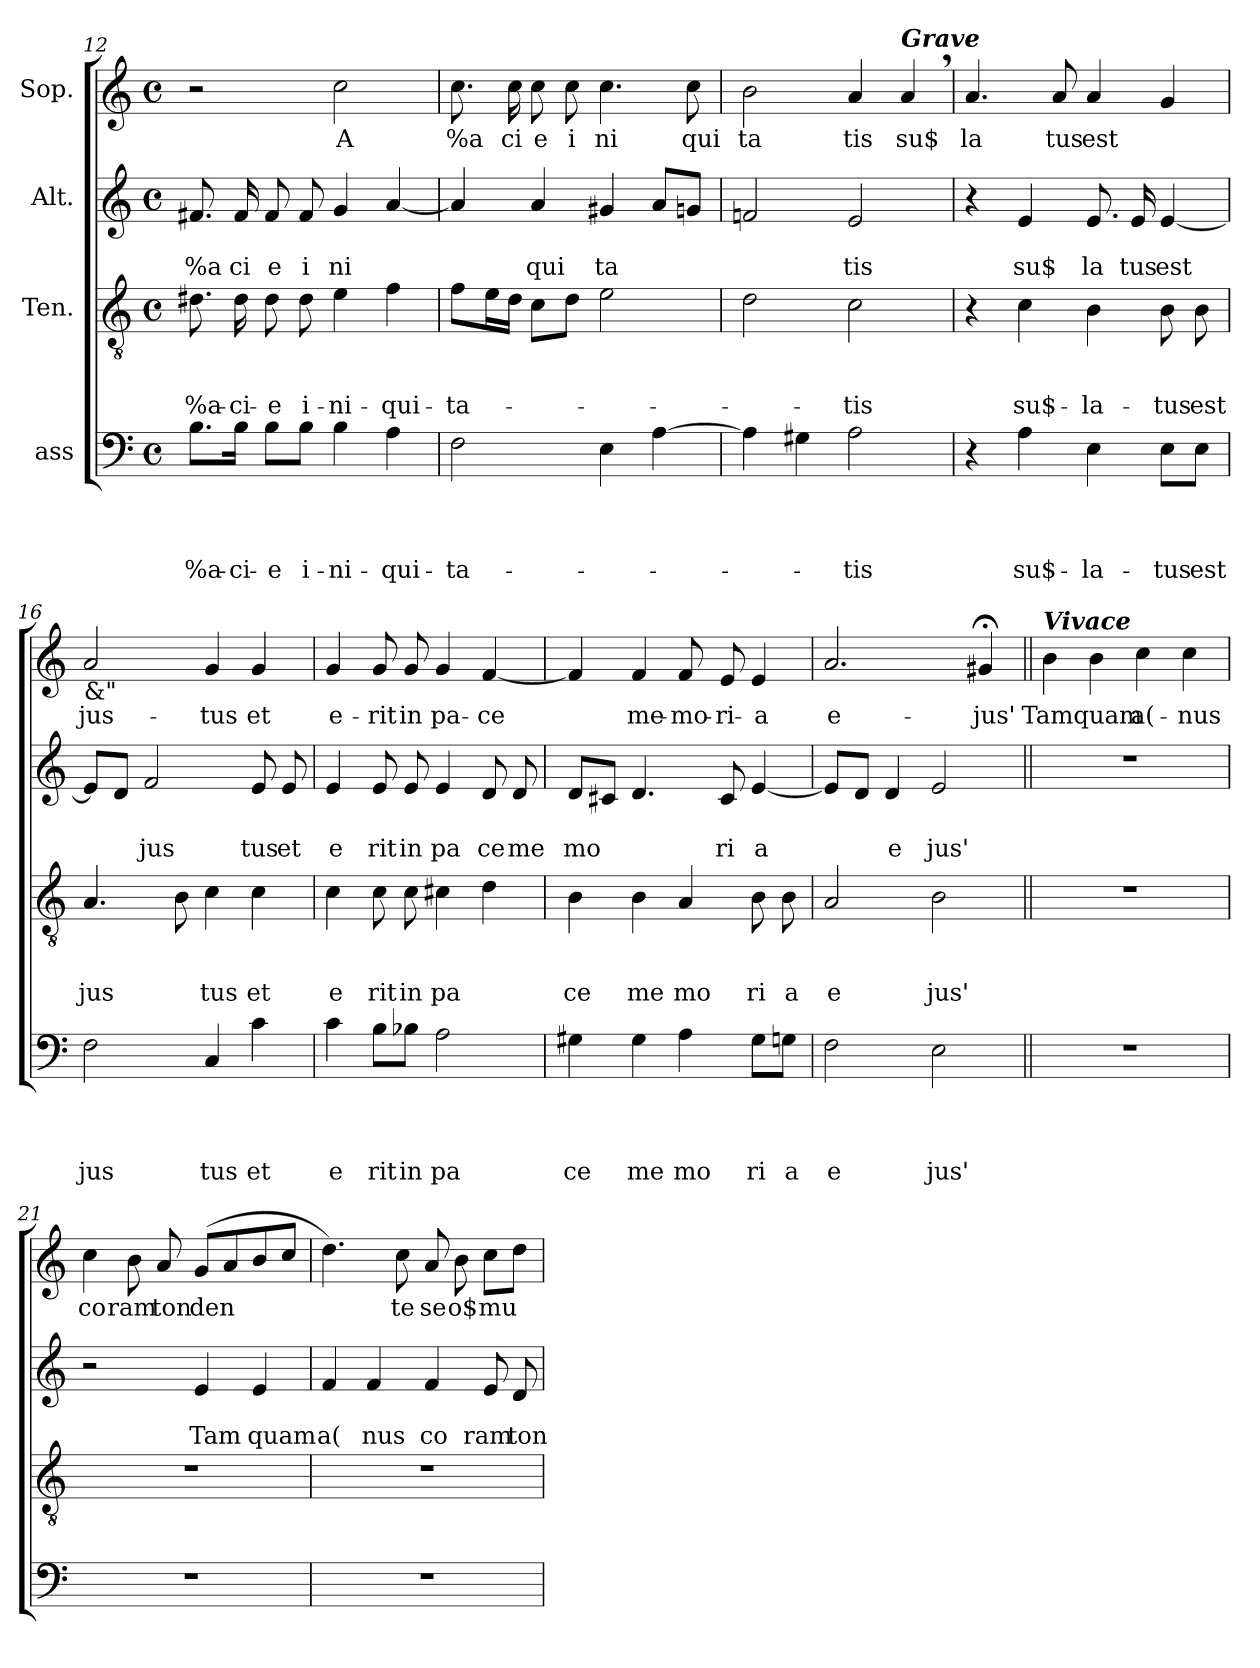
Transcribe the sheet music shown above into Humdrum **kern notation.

**kern	**text	**text	**text	**text	**kern	**text	**text	**text	**kern	**text	**text	**kern	**text
*part4	*part4	*part4	*part4	*part4	*part3	*part3	*part3	*part3	*part2	*part2	*part2	*part1	*part1
*staff4	*staff4	*staff4	*staff4	*staff4	*staff3	*staff3	*staff3	*staff3	*staff2	*staff2	*staff2	*staff1	*staff1
*I"ass	*	*	*	*	*I"Ten.	*	*	*	*I"Alt.	*	*	*I"Sop.	*
*clefF4	*	*	*	*	*clefGv2	*	*	*	*clefG2	*	*	*clefG2	*
*k[]	*	*	*	*	*k[]	*	*	*	*k[]	*	*	*k[]	*
*C:	*	*	*	*	*C:	*	*	*	*C:	*	*	*C:	*
*M4/4	*	*	*	*	*M4/4	*	*	*	*M4/4	*	*	*M4/4	*
*met(c)	*	*	*	*	*met(c)	*	*	*	*met(c)	*	*	*met(c)	*
=12	=12	=12	=12	=12	=12	=12	=12	=12	=12	=12	=12	=12	=12
!	!	!	!	!LO:LY:b	!	!	!	!LO:LY:b	!	!	!LO:LY:b	!	!
8.B\L	.	.	.	%a-	8.d#X\	.	.	%a-	8.f#X/	.	%a	2r	.
!	!	!	!	!LO:LY:b	!	!	!	!LO:LY:b	!	!	!LO:LY:b	!	!
16B\Jk	.	.	.	-ci-	16d#\	.	.	-ci-	16f#/	.	ci	.	.
!	!	!	!	!LO:LY:b	!	!	!	!LO:LY:b	!	!	!LO:LY:b	!	!
8B\L	.	.	.	-e	8d#\	.	.	-e	8f#/	.	e	.	.
!	!	!	!	!LO:LY:b	!	!	!	!LO:LY:b	!	!	!LO:LY:b	!	!
8B\J	.	.	.	i-	8d#\	.	.	i-	8f#/	.	i	.	.
!	!	!	!	!LO:LY:b	!	!	!	!LO:LY:b	!	!	!LO:LY:b	!	!LO:LY:b
4B\	.	.	.	-ni-	4e\	.	.	-ni-	4g/	.	ni	2cc\	A
!	!	!	!	!LO:LY:b	!	!	!	!LO:LY:b	!	!	!	!	!
4A\	.	.	.	-qui-	4f\	.	.	-qui-	[<4a/	.	.	.	.
=13	=13	=13	=13	=13	=13	=13	=13	=13	=13	=13	=13	=13	=13
!	!	!	!	!LO:LY:b	!	!	!	!LO:LY:b	!	!	!	!	!LO:LY:b
2F\	.	.	.	-ta-	8f\L	.	.	-ta-	4a/]	.	.	8.cc\	%a
.	.	.	.	.	16e\L	.	.	.	.	.	.	.	.
!	!	!	!	!	!	!	!	!	!	!	!	!	!LO:LY:b
.	.	.	.	.	16d\JJ	.	.	.	.	.	.	16cc\	ci
!	!	!	!	!	!	!	!	!	!	!	!LO:LY:b	!	!LO:LY:b
.	.	.	.	.	8c\L	.	.	.	4a/	.	qui	8cc\	e
!	!	!	!	!	!	!	!	!	!	!	!	!	!LO:LY:b
.	.	.	.	.	8d\J	.	.	.	.	.	.	8cc\	i
!	!	!	!	!	!	!	!	!	!	!	!LO:LY:b	!	!LO:LY:b
4E\	.	.	.	.	2e\	.	.	.	4g#X/	.	ta	4.cc\	ni
[>4A\	.	.	.	.	.	.	.	.	8a/L	.	.	.	.
!	!	!	!	!	!	!	!	!	!	!	!	!	!LO:LY:b
.	.	.	.	.	.	.	.	.	8gn/J	.	.	8cc\	qui
=14	=14	=14	=14	=14	=14	=14	=14	=14	=14	=14	=14	=14	=14
!	!	!	!	!	!	!	!	!	!	!	!	!	!LO:LY:b
4A\]	.	.	.	.	2d\	.	.	.	2fn/	.	.	2b\	ta
4G#X\	.	.	.	.	.	.	.	.	.	.	.	.	.
!	!	!	!	!LO:LY:b	!	!	!	!LO:LY:b	!	!	!LO:LY:b	!	!LO:LY:b
2A\	.	.	.	-tis	2c\	.	.	-tis	2e/	.	tis	4a/	tis
!	!	!	!	!	!	!	!	!	!	!	!	!LO:TX:a:Bi:t=Grave	!
!	!	!	!	!	!	!	!	!	!	!	!	!	!LO:LY:b
.	.	.	.	.	.	.	.	.	.	.	.	4a,>/	su$
=15	=15	=15	=15	=15	=15	=15	=15	=15	=15	=15	=15	=15	=15
!	!	!	!	!	!	!	!	!	!	!	!	!	!LO:LY:b
4r	.	.	.	.	4r	.	.	.	4r	.	.	4.a/	la
!	!	!	!	!LO:LY:b	!	!	!	!LO:LY:b	!	!	!LO:LY:b	!	!
4A\	.	.	.	su$-	4c\	.	.	su$-	4e/	.	su$	.	.
!	!	!	!	!	!	!	!	!	!	!	!	!	!LO:LY:b
.	.	.	.	.	.	.	.	.	.	.	.	8a/	tus
!	!	!	!	!LO:LY:b	!	!	!	!LO:LY:b	!	!	!LO:LY:b	!	!LO:LY:b
4E\	.	.	.	-la-	4B\	.	.	-la-	8.e/	.	la	4a/	est
!	!	!	!	!	!	!	!	!	!	!	!LO:LY:b	!	!
.	.	.	.	.	.	.	.	.	16e/	.	tus	.	.
!	!	!	!	!LO:LY:b	!	!	!	!LO:LY:b	!	!	!LO:LY:b	!	!
8E\L	.	.	.	-tus	8B\	.	.	-tus	[<4e/	.	est	4g/	.
!	!	!	!	!LO:LY:b	!	!	!	!LO:LY:b	!	!	!	!	!
8E\J	.	.	.	est	8B\	.	.	est	.	.	.	.	.
!!LO:LB:g=z
=16	=16	=16	=16	=16	=16	=16	=16	=16	=16	=16	=16	=16	=16
!	!	!	!	!	!	!	!	!	!	!	!	!LO:TX:b:t=&"	!
!	!	!	!	!LO:LY:b	!	!	!	!LO:LY:b	!	!	!	!	!LO:LY:b
2F\	.	.	.	jus	4.A/	.	.	jus	8e/L]	.	.	2a/	jus-
.	.	.	.	.	.	.	.	.	8d/J	.	.	.	.
!	!	!	!	!	!	!	!	!	!	!	!LO:LY:b	!	!
.	.	.	.	.	.	.	.	.	2f/	.	jus	.	.
.	.	.	.	.	8B\	.	.	.	.	.	.	.	.
!	!	!	!	!LO:LY:b	!	!	!	!LO:LY:b	!	!	!	!	!LO:LY:b
4C/	.	.	.	tus	4c\	.	.	tus	.	.	.	4g/	-tus
!	!	!	!	!LO:LY:b	!	!	!	!LO:LY:b	!	!	!LO:LY:b	!	!LO:LY:b
4c\	.	.	.	et	4c\	.	.	et	8e/	.	tus	4g/	et
!	!	!	!	!	!	!	!	!	!	!	!LO:LY:b	!	!
.	.	.	.	.	.	.	.	.	8e/	.	et	.	.
=17	=17	=17	=17	=17	=17	=17	=17	=17	=17	=17	=17	=17	=17
!	!	!	!	!LO:LY:b	!	!	!	!LO:LY:b	!	!	!LO:LY:b	!	!LO:LY:b
4c\	.	.	.	e	4c\	.	.	e	4e/	.	e	4g/	e-
!	!	!	!	!LO:LY:b	!	!	!	!LO:LY:b	!	!	!LO:LY:b	!	!LO:LY:b
8B\L	.	.	.	rit	8c\	.	.	rit	8e/	.	rit	8g/	-rit
!	!	!	!	!LO:LY:b	!	!	!	!LO:LY:b	!	!	!LO:LY:b	!	!LO:LY:b
8B-X\J	.	.	.	in	8c\	.	.	in	8e/	.	in	8g/	in
!	!	!	!	!LO:LY:b	!	!	!	!LO:LY:b	!	!	!LO:LY:b	!	!LO:LY:b
2A\	.	.	.	pa	4c#X\	.	.	pa	4e/	.	pa	4g/	pa-
!	!	!	!	!	!	!	!	!	!	!	!LO:LY:b	!	!LO:LY:b
.	.	.	.	.	4d\	.	.	.	8d/	.	ce	[<4f/	-ce
!	!	!	!	!	!	!	!	!	!	!	!LO:LY:b	!	!
.	.	.	.	.	.	.	.	.	8d/	.	me	.	.
=18	=18	=18	=18	=18	=18	=18	=18	=18	=18	=18	=18	=18	=18
!	!	!	!	!LO:LY:b	!	!	!	!LO:LY:b	!	!	!LO:LY:b	!	!
4G#X\	.	.	.	ce	4B\	.	.	ce	8d/L	.	mo	4f/]	.
.	.	.	.	.	.	.	.	.	8c#X/J	.	.	.	.
!	!	!	!	!LO:LY:b	!	!	!	!LO:LY:b	!	!	!	!	!LO:LY:b
4G#\	.	.	.	me	4B\	.	.	me	4.d/	.	.	4f/	me-
!	!	!	!	!LO:LY:b	!	!	!	!LO:LY:b	!	!	!	!	!LO:LY:b
4A\	.	.	.	mo	4A/	.	.	mo	.	.	.	8f/	-mo-
!	!	!	!	!	!	!	!	!	!	!	!LO:LY:b	!	!LO:LY:b
.	.	.	.	.	.	.	.	.	8c#/	.	ri	8e/	-ri-
!	!	!	!	!LO:LY:b	!	!	!	!LO:LY:b	!	!	!LO:LY:b	!	!LO:LY:b
8G#\L	.	.	.	ri	8B\	.	.	ri	[<4e/	.	a	4e/	-a
!	!	!	!	!LO:LY:b	!	!	!	!LO:LY:b	!	!	!	!	!
8Gn\J	.	.	.	a	8B\	.	.	a	.	.	.	.	.
=19	=19	=19	=19	=19	=19	=19	=19	=19	=19	=19	=19	=19	=19
!	!	!	!	!LO:LY:b	!	!	!	!LO:LY:b	!	!	!	!	!LO:LY:b
2F\	.	.	.	e	2A/	.	.	e	8e/L]	.	.	2.a/	e-
.	.	.	.	.	.	.	.	.	8d/J	.	.	.	.
!	!	!	!	!	!	!	!	!	!	!	!LO:LY:b	!	!
.	.	.	.	.	.	.	.	.	4d/	.	e	.	.
!	!	!	!	!LO:LY:b	!	!	!	!LO:LY:b	!	!	!LO:LY:b	!	!
2E\	.	.	.	jus'	2B\	.	.	jus'	2e/	.	jus'	.	.
!	!	!	!	!	!	!	!	!	!	!	!	!	!LO:LY:b
.	.	.	.	.	.	.	.	.	.	.	.	4g#X;/	-jus'
=20||	=20||	=20||	=20||	=20||	=20||	=20||	=20||	=20||	=20||	=20||	=20||	=20||	=20||
!	!	!	!	!	!	!	!	!	!	!	!	!LO:TX:a:Bi:t=Vivace	!
!	!	!	!	!	!	!	!	!	!	!	!	!	!LO:LY:b
1r	.	.	.	.	1r	.	.	.	1r	.	.	4b\	Tamquam
.	.	.	.	.	.	.	.	.	.	.	.	4b\	.
!	!	!	!	!	!	!	!	!	!	!	!	!	!LO:LY:b
.	.	.	.	.	.	.	.	.	.	.	.	4cc\	a(-
!	!	!	!	!	!	!	!	!	!	!	!	!	!LO:LY:b
.	.	.	.	.	.	.	.	.	.	.	.	4cc\	-nus
!!LO:PB:g=z
=21	=21	=21	=21	=21	=21	=21	=21	=21	=21	=21	=21	=21	=21
!	!	!	!	!	!	!	!	!	!	!	!	!	!LO:LY:b
1r	.	.	.	.	1r	.	.	.	2r	.	.	4cc\	co
!	!	!	!	!	!	!	!	!	!	!	!	!	!LO:LY:b
.	.	.	.	.	.	.	.	.	.	.	.	8b\	ram
!	!	!	!	!	!	!	!	!	!	!	!	!	!LO:LY:b
.	.	.	.	.	.	.	.	.	.	.	.	8a/	ton
!	!	!	!	!	!	!	!	!	!	!	!LO:LY:b	!	!LO:LY:b
.	.	.	.	.	.	.	.	.	4e/	.	Tam	(>8g/L	den
.	.	.	.	.	.	.	.	.	.	.	.	8a/	.
!	!	!	!	!	!	!	!	!	!	!	!LO:LY:b	!	!
.	.	.	.	.	.	.	.	.	4e/	.	quam	8b/	.
.	.	.	.	.	.	.	.	.	.	.	.	8cc/J	.
=22	=22	=22	=22	=22	=22	=22	=22	=22	=22	=22	=22	=22	=22
!	!	!	!	!	!	!	!	!	!	!	!LO:LY:b	!	!
1r	.	.	.	.	1r	.	.	.	4f/	.	a(	4.dd\)	.
!	!	!	!	!	!	!	!	!	!	!	!LO:LY:b	!	!
.	.	.	.	.	.	.	.	.	4f/	.	nus	.	.
!	!	!	!	!	!	!	!	!	!	!	!	!	!LO:LY:b
.	.	.	.	.	.	.	.	.	.	.	.	8cc\	te
!	!	!	!	!	!	!	!	!	!	!	!LO:LY:b	!	!LO:LY:b
.	.	.	.	.	.	.	.	.	4f/	.	co	8a/	se
!	!	!	!	!	!	!	!	!	!	!	!	!	!LO:LY:b
.	.	.	.	.	.	.	.	.	.	.	.	8b\	o$
!	!	!	!	!	!	!	!	!	!	!	!LO:LY:b	!	!LO:LY:b
.	.	.	.	.	.	.	.	.	8e/	.	ram	8cc\L	mu
!	!	!	!	!	!	!	!	!	!	!	!LO:LY:b	!	!
.	.	.	.	.	.	.	.	.	8d/	.	ton	8dd\J	.
=	=	=	=	=	=	=	=	=	=	=	=	=	=
*-	*-	*-	*-	*-	*-	*-	*-	*-	*-	*-	*-	*-	*-
